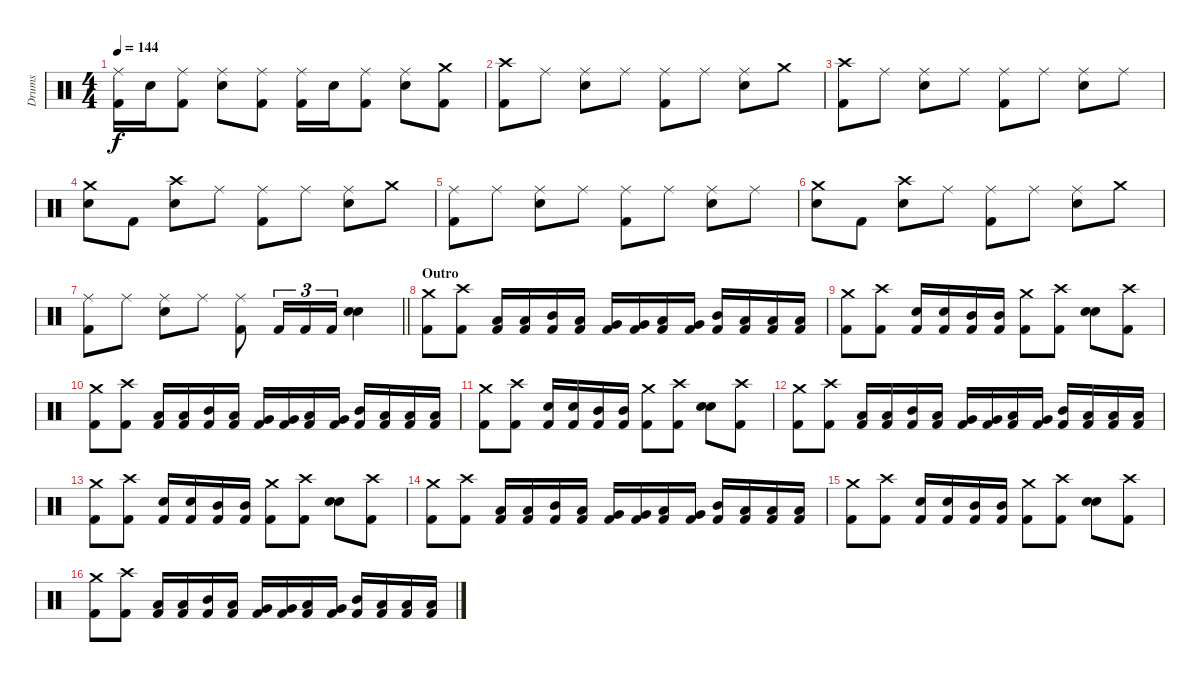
\track ("Drums" "Drums") {instrument percussion}
\staff {score}
\articulation defaults
\ts (4 4)
\tempo 144
\clef neutral
\ks c
("Ride (middle)" "Kick (hit) 2").16{dy f} "Snare (hit) 2".16 ("Ride (middle)" "Kick (hit) 2").8 ("Ride (middle)" "Snare (hit) 2").8 ("Ride (middle)" "Kick (hit) 2").8 ("Ride (middle)" "Kick (hit) 2").16 "Snare (hit) 2".16 ("Ride (middle)" "Kick (hit) 2").8 ("Ride (middle)" "Snare (hit) 2").8 ("Crash medium (hit)" "Kick (hit) 2").8 |
("Crash high (hit)" "Kick (hit) 2").8 "Ride (middle)".8 ("Ride (middle)" "Snare (hit) 2").8 "Ride (middle)".8 ("Ride (middle)" "Kick (hit) 2").8 "Ride (middle)".8 ("Ride (middle)" "Snare (hit) 2").8 "Crash medium (hit)".8 |
("Crash high (hit)" "Kick (hit) 2").8 "Ride (middle)".8 ("Ride (middle)" "Snare (hit) 2").8 "Ride (middle)".8 ("Ride (middle)" "Kick (hit) 2").8 "Ride (middle)".8 ("Ride (middle)" "Snare (hit) 2").8 "Ride (middle)".8 |
("Crash medium (hit)" "Snare (hit) 2").8 "Kick (hit) 2".8 ("Crash high (hit)" "Snare (hit) 2").8 "Ride (middle)".8 ("Ride (middle)" "Kick (hit) 2").8 "Ride (middle)".8 ("Ride (middle)" "Snare (hit) 2").8 "Crash medium (hit)".8 |
("Ride (middle)" "Kick (hit) 2").8 "Ride (middle)".8 ("Ride (middle)" "Snare (hit) 2").8 "Ride (middle)".8 ("Ride (middle)" "Kick (hit) 2").8 "Ride (middle)".8 ("Ride (middle)" "Snare (hit) 2").8 "Ride (middle)".8 |
("Crash medium (hit)" "Snare (hit) 2").8 "Kick (hit) 2".8 ("Crash high (hit)" "Snare (hit) 2").8 "Ride (middle)".8 ("Ride (middle)" "Kick (hit) 2").8 "Ride (middle)".8 ("Ride (middle)" "Snare (hit) 2").8 "Crash medium (hit)".8 |
\barLineRight lightlight
("Ride (middle)" "Kick (hit) 2").8 "Ride (middle)".8 ("Ride (middle)" "Snare (hit) 2").8 "Ride (middle)".8 ("Ride (middle)" "Kick (hit) 2").8 "Kick (hit) 2".16{tu (3 2)} "Kick (hit) 2".16{tu (3 2)} "Kick (hit) 2".16{tu (3 2)} ("Snare (hit) 2" "Snare (hit) 2").4{bd 240} |
\section ("" "Outro")
("Crash medium (hit)" "Kick (hit) 2").8 ("Crash high (hit)" "Kick (hit) 2").8 ("Low Tom (hit)" "Kick (hit) 2").16 ("Low Tom (hit)" "Kick (hit) 2").16 ("Mid Tom (hit)" "Kick (hit) 2").16 ("Low Tom (hit)" "Kick (hit) 2").16 ("Very Low Tom (hit)" "Kick (hit) 2").16 ("Very Low Tom (hit)" "Kick (hit) 2").16 ("Low Floor Tom (hit)" "Kick (hit) 2").16 ("Very Low Tom (hit)" "Kick (hit) 2").16 ("Mid Tom (hit)" "Kick (hit) 2").16 ("Low Tom (hit)" "Kick (hit) 2").16 ("Low Tom (hit)" "Kick (hit) 2").16 ("Low Tom (hit)" "Kick (hit) 2").16 |
("Crash medium (hit)" "Kick (hit) 2").8 ("Crash high (hit)" "Kick (hit) 2").8 ("Snare (hit) 2" "Kick (hit) 2").16 ("Snare (hit) 2" "Kick (hit) 2").16 ("Mid Tom (hit)" "Kick (hit) 2").16 ("Mid Tom (hit)" "Kick (hit) 2").16 ("Crash medium (hit)" "Kick (hit) 2").8 ("Crash high (hit)" "Kick (hit) 2").8 ("Snare (hit) 2" "Snare (hit) 2").8{bd 480} ("Crash high (hit)" "Kick (hit) 2").8 |
("Crash medium (hit)" "Kick (hit) 2").8{volume 14} ("Crash high (hit)" "Kick (hit) 2").8 ("Low Tom (hit)" "Kick (hit) 2").16 ("Low Tom (hit)" "Kick (hit) 2").16 ("Mid Tom (hit)" "Kick (hit) 2").16 ("Low Tom (hit)" "Kick (hit) 2").16 ("Very Low Tom (hit)" "Kick (hit) 2").16 ("Very Low Tom (hit)" "Kick (hit) 2").16 ("Low Floor Tom (hit)" "Kick (hit) 2").16 ("Very Low Tom (hit)" "Kick (hit) 2").16 ("Mid Tom (hit)" "Kick (hit) 2").16 ("Low Tom (hit)" "Kick (hit) 2").16 ("Low Tom (hit)" "Kick (hit) 2").16 ("Low Tom (hit)" "Kick (hit) 2").16 |
("Crash medium (hit)" "Kick (hit) 2").8 ("Crash high (hit)" "Kick (hit) 2").8 ("Snare (hit) 2" "Kick (hit) 2").16 ("Snare (hit) 2" "Kick (hit) 2").16 ("Mid Tom (hit)" "Kick (hit) 2").16 ("Mid Tom (hit)" "Kick (hit) 2").16 ("Crash medium (hit)" "Kick (hit) 2").8 ("Crash high (hit)" "Kick (hit) 2").8 ("Snare (hit) 2" "Snare (hit) 2").8{bd 480} ("Crash high (hit)" "Kick (hit) 2").8 |
("Crash medium (hit)" "Kick (hit) 2").8{volume 10} ("Crash high (hit)" "Kick (hit) 2").8 ("Low Tom (hit)" "Kick (hit) 2").16 ("Low Tom (hit)" "Kick (hit) 2").16 ("Mid Tom (hit)" "Kick (hit) 2").16 ("Low Tom (hit)" "Kick (hit) 2").16 ("Very Low Tom (hit)" "Kick (hit) 2").16 ("Very Low Tom (hit)" "Kick (hit) 2").16 ("Low Floor Tom (hit)" "Kick (hit) 2").16 ("Very Low Tom (hit)" "Kick (hit) 2").16 ("Mid Tom (hit)" "Kick (hit) 2").16 ("Low Tom (hit)" "Kick (hit) 2").16 ("Low Tom (hit)" "Kick (hit) 2").16 ("Low Tom (hit)" "Kick (hit) 2").16 |
("Crash medium (hit)" "Kick (hit) 2").8 ("Crash high (hit)" "Kick (hit) 2").8 ("Snare (hit) 2" "Kick (hit) 2").16 ("Snare (hit) 2" "Kick (hit) 2").16 ("Mid Tom (hit)" "Kick (hit) 2").16 ("Mid Tom (hit)" "Kick (hit) 2").16 ("Crash medium (hit)" "Kick (hit) 2").8 ("Crash high (hit)" "Kick (hit) 2").8 ("Snare (hit) 2" "Snare (hit) 2").8{bd 480} ("Crash high (hit)" "Kick (hit) 2").8 |
("Crash medium (hit)" "Kick (hit) 2").8{volume 7} ("Crash high (hit)" "Kick (hit) 2").8 ("Low Tom (hit)" "Kick (hit) 2").16 ("Low Tom (hit)" "Kick (hit) 2").16 ("Mid Tom (hit)" "Kick (hit) 2").16 ("Low Tom (hit)" "Kick (hit) 2").16 ("Very Low Tom (hit)" "Kick (hit) 2").16 ("Very Low Tom (hit)" "Kick (hit) 2").16 ("Low Floor Tom (hit)" "Kick (hit) 2").16 ("Very Low Tom (hit)" "Kick (hit) 2").16 ("Mid Tom (hit)" "Kick (hit) 2").16 ("Low Tom (hit)" "Kick (hit) 2").16 ("Low Tom (hit)" "Kick (hit) 2").16 ("Low Tom (hit)" "Kick (hit) 2").16 |
("Crash medium (hit)" "Kick (hit) 2").8 ("Crash high (hit)" "Kick (hit) 2").8 ("Snare (hit) 2" "Kick (hit) 2").16 ("Snare (hit) 2" "Kick (hit) 2").16 ("Mid Tom (hit)" "Kick (hit) 2").16 ("Mid Tom (hit)" "Kick (hit) 2").16 ("Crash medium (hit)" "Kick (hit) 2").8 ("Crash high (hit)" "Kick (hit) 2").8 ("Snare (hit) 2" "Snare (hit) 2").8{bd 480} ("Crash high (hit)" "Kick (hit) 2").8 |
("Crash medium (hit)" "Kick (hit) 2").8{volume 3} ("Crash high (hit)" "Kick (hit) 2").8 ("Low Tom (hit)" "Kick (hit) 2").16 ("Low Tom (hit)" "Kick (hit) 2").16 ("Mid Tom (hit)" "Kick (hit) 2").16 ("Low Tom (hit)" "Kick (hit) 2").16 ("Very Low Tom (hit)" "Kick (hit) 2").16 ("Very Low Tom (hit)" "Kick (hit) 2").16 ("Low Floor Tom (hit)" "Kick (hit) 2").16 ("Very Low Tom (hit)" "Kick (hit) 2").16 ("Mid Tom (hit)" "Kick (hit) 2").16 ("Low Tom (hit)" "Kick (hit) 2").16 ("Low Tom (hit)" "Kick (hit) 2").16 ("Low Tom (hit)" "Kick (hit) 2").16
